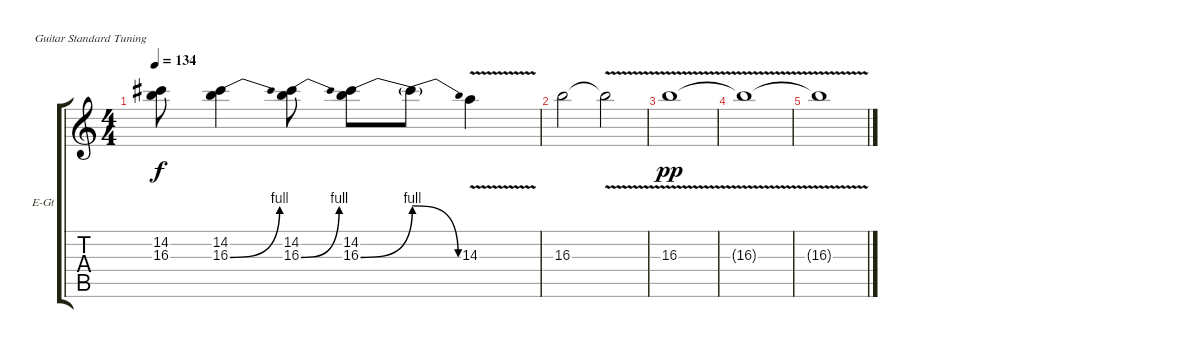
\defaultSystemsLayout 4
\bracketExtendMode groupsimilarinstruments
\firstSystemTrackNameOrientation horizontal
\otherSystemsTrackNameOrientation horizontal
\track ("Electric Guitar" "E-Gt") {instrument distortionguitar}
\staff {score tabs}
\tuning (E4 B3 G3 D3 A2 E2)
\ts (4 4)
\tempo 134
\clef g2
\scale
0.333333
\ks c
(14.2{t} 16.3{t}).8{dy f} (14.2 16.3{be (bend 0 0 15 4)}).4 (14.2 16.3{be (bend 0 0 15 4)}).8 (14.2 16.3{be (bend 0 0 15 4)}).8 16.3{be (release 0 4 30 0) t}.8 14.3{v}.4 |
\scale
0.333333 16.3.2 16.3{v t}.2 |
\scale
0.333333 16.3{v}.1{dy pp} |
\scale
0.333333 16.3{v t}.1 |
\scale
0.333333 16.3{v t}.1 |
\scale
0.333333 |
\scale
0.333333 |
\scale
0.333333 |
\scale
0.333333 |
\scale
0.333333 |
\scale
0.333333 |
\scale
0.333333 |
\scale
0.333333 |
\scale
0.333333 |
\scale
0.333333 |
\scale
0.333333
